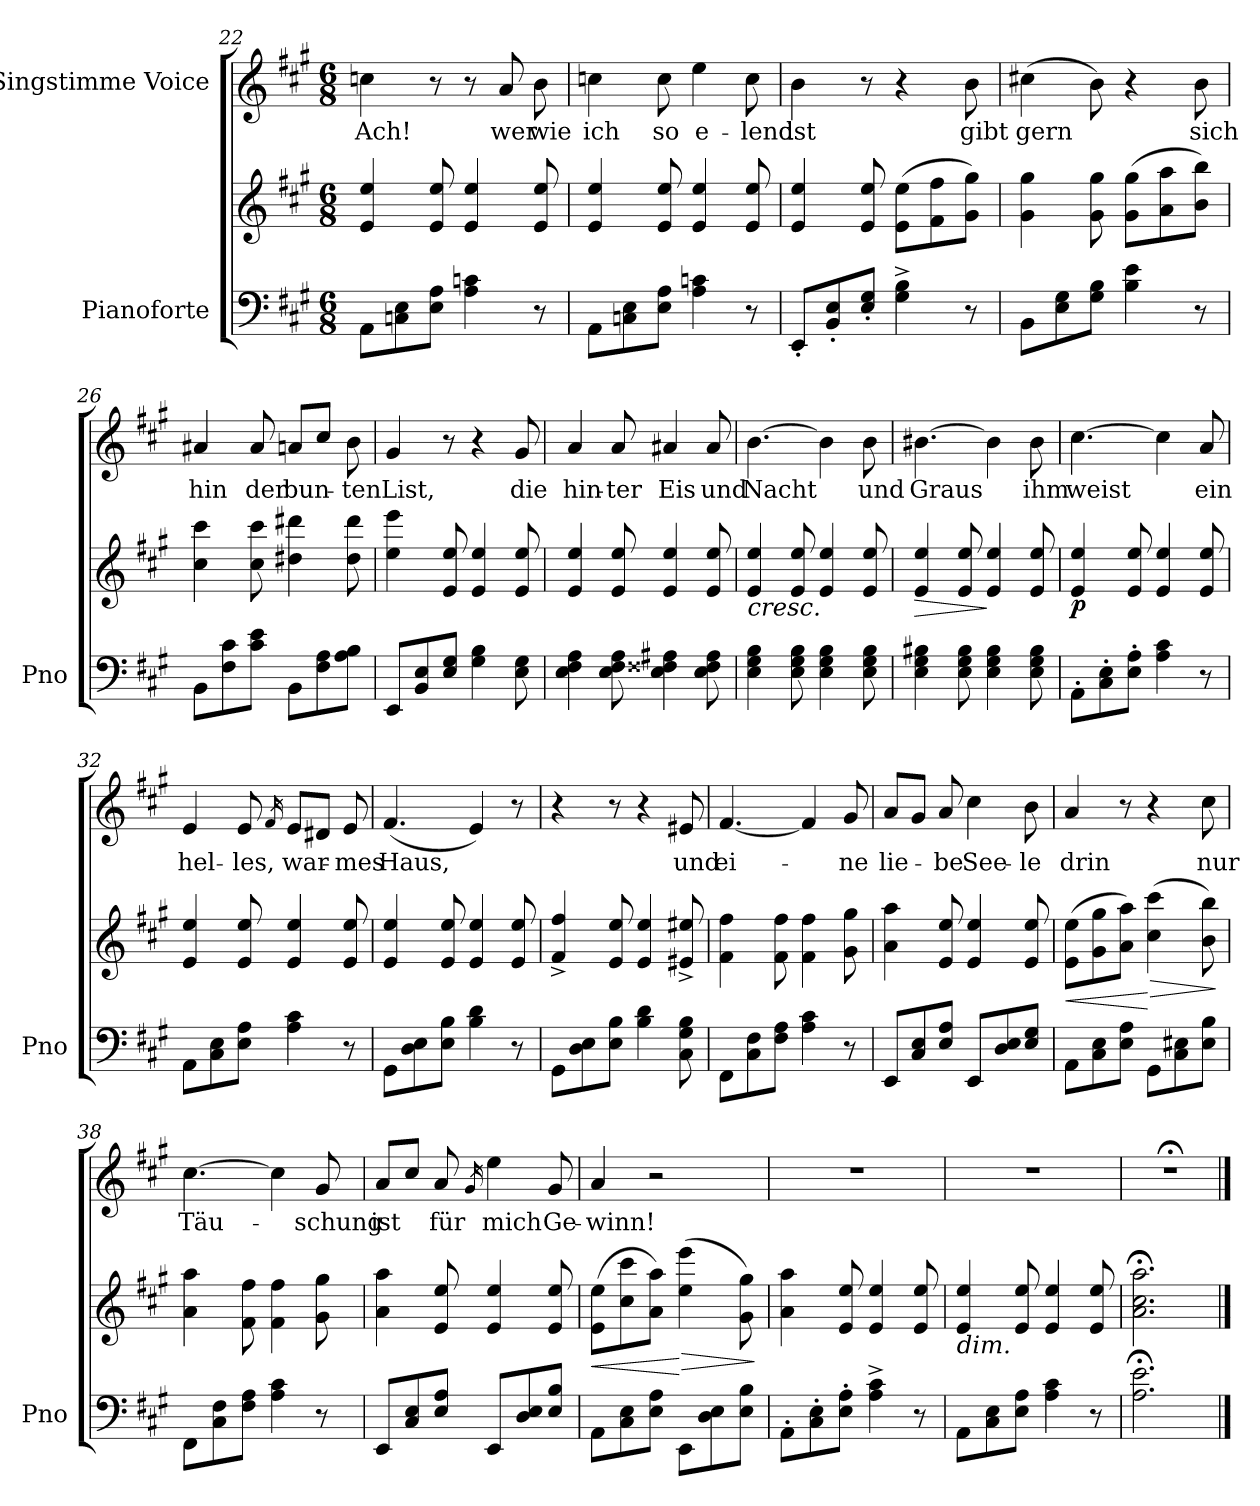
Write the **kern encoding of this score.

**kern	**kern	**dynam	**kern	**text
*part2	*part2	*part2	*part1	*part1
*staff3	*staff2	*staff2/3	*staff1	*staff1
*I"Pianoforte	*	*	*I"Singstimme Voice	*
*I'Pno	*	*	*	*
*clefF4	*clefG2	*	*clefG2	*
*k[f#c#g#]	*k[f#c#g#]	*	*k[f#c#g#]	*
*M6/8	*M6/8	*	*M6/8	*
=22	=22	=22	=22	=22
!	!	!	!	!LO:LY:b
8AA\L	4e/ 4ee/	.	4ccn\	Ach!
8Cn\ 8E\	.	.	.	.
8E\ 8A\J	8e/ 8ee/	.	8r	.
4A\ 4cn\	4e/ 4ee/	.	8r	.
!	!	!	!	!LO:LY:b
.	.	.	8a/	wer
!	!	!	!	!LO:LY:b
8r	8e/ 8ee/	.	8b\	wie
!!LO:PB:g=z
=23	=23	=23	=23	=23
!	!	!	!	!LO:LY:b
8AA\L	4e/ 4ee/	.	4ccn\	ich
8Cn\ 8E\	.	.	.	.
!	!	!	!	!LO:LY:b
8E\ 8A\J	8e/ 8ee/	.	8cc\	so
!	!	!	!	!LO:LY:b
4A\ 4cn\	4e/ 4ee/	.	4ee\	e-
!	!	!	!	!LO:LY:b
8r	8e/ 8ee/	.	8cc\	-lend
=24	=24	=24	=24	=24
!	!	!	!	!LO:LY:b
8EE'/L	4e/ 4ee/	.	4b\	ist
8BB/' 8E/'	.	.	.	.
8E/' 8G#/'J	8e/ 8ee/	.	8r	.
4G#\^ 4B\^	(8e\ 8ee\L	.	4r	.
.	8f#\ 8ff#\	.	.	.
!	!	!	!	!LO:LY:b
8r	8g#\ 8gg#\J)	.	8b\	gibt
=25	=25	=25	=25	=25
!	!	!	!	!LO:LY:b
8BB\L	4g#\ 4gg#\	.	(4cc#X\	gern
8E\ 8G#\	.	.	.	.
8G#\ 8B\J	8g#\ 8gg#\	.	8b\)	.
4B\ 4e\	(8g#\ 8gg#\L	.	4r	.
.	8a\ 8aa\	.	.	.
!	!	!	!	!LO:LY:b
8r	8b\ 8bb\J)	.	8b\	sich
=26	=26	=26	=26	=26
!	!	!	!	!LO:LY:b
8BB\L	4cc#\ 4ccc#\	.	4a#X/	hin
8F#\ 8c#\	.	.	.	.
!	!	!	!	!LO:LY:b
8c#\ 8e\J	8cc#\ 8ccc#\	.	8a#/	der
!	!	!	!	!LO:LY:b
8BB\L	4dd#X\ 4ddd#X\	.	8an/L	bun-
8F#\ 8A\	.	.	8cc#/J	.
!	!	!	!	!LO:LY:b
8A\ 8B\J	8dd#\ 8ddd#\	.	8b\	-ten
=27	=27	=27	=27	=27
!	!	!	!	!LO:LY:b
8EE/L	4ee\ 4eee\	.	4g#/	List,
8BB/ 8E/	.	.	.	.
8E/ 8G#/J	8e/ 8ee/	.	8r	.
4G#\ 4B\	4e/ 4ee/	.	4r	.
!	!	!	!	!LO:LY:b
8E\ 8G#\	8e/ 8ee/	.	8g#/	die
!!LO:LB:g=z
=28	=28	=28	=28	=28
!	!	!	!	!LO:LY:b
4E\ 4F#\ 4A\	4e/ 4ee/	.	4a/	hin-
!	!	!	!	!LO:LY:b
8E\ 8F#\ 8A\	8e/ 8ee/	.	8a/	-ter
!	!	!	!	!LO:LY:b
4E\ 4F##X\ 4A#X\	4e/ 4ee/	.	4a#X/	Eis
!	!	!	!	!LO:LY:b
8E\ 8F##\ 8A#\	8e/ 8ee/	.	8a#/	und
!!LO:LB:g=z
=29	=29	=29	=29	=29
!	!LO:TX:b:i:t=cresc.	!	!	!
!	!	!	!	!LO:LY:b
4E\ 4G#\ 4B\	4e/ 4ee/	.	[4.b\	Nacht
8E\ 8G#\ 8B\	8e/ 8ee/	.	.	.
4E\ 4G#\ 4B\	4e/ 4ee/	.	4b\]	.
!	!	!	!	!LO:LY:b
8E\ 8G#\ 8B\	8e/ 8ee/	.	8b\	und
=30	=30	=30	=30	=30
!	!	!LO:HP:b	!	!LO:LY:b
4E\ 4G#\ 4B#X\	4e/ 4ee/	>	[4.b#X\	Graus
8E\ 8G#\ 8B#\	8e/ 8ee/	.	.	.
4E\ 4G#\ 4B#\	4e/ 4ee/	]	4b#\]	.
!	!	!	!	!LO:LY:b
8E\ 8G#\ 8B#\	8e/ 8ee/	.	8b#\	ihm
=31	=31	=31	=31	=31
!	!	!LO:DY:b	!	!LO:LY:b
8AA'\L	4e/ 4ee/	p	[4.cc#\	weist
8C#\' 8E\'	.	.	.	.
8E\' 8A\'J	8e/ 8ee/	.	.	.
4A\ 4c#\	4e/ 4ee/	.	4cc#\]	.
!	!	!	!	!LO:LY:b
8r	8e/ 8ee/	.	8a/	ein
=32	=32	=32	=32	=32
!	!	!	!	!LO:LY:b
8AA\L	4e/ 4ee/	.	4e/	hel-
8C#\ 8E\	.	.	.	.
!	!	!	!	!LO:LY:b
8E\ 8A\J	8e/ 8ee/	.	8e/	-les,
.	.	.	16qf#/	.
!	!	!	!	!LO:LY:b
4A\ 4c#\	4e/ 4ee/	.	8e/L	war-
.	.	.	8d#X/J	.
!	!	!	!	!LO:LY:b
8r	8e/ 8ee/	.	8e/	-mes
=33	=33	=33	=33	=33
!	!	!	!	!LO:LY:b
8GG#\L	4e/ 4ee/	.	(4.f#/	Haus,
8D\ 8E\	.	.	.	.
8E\ 8B\J	8e/ 8ee/	.	.	.
4B\ 4d\	4e/ 4ee/	.	4e/)	.
8r	8e/ 8ee/	.	8r	.
!!LO:LB:g=z
=34	=34	=34	=34	=34
8GG#\L	4f#/^ 4ff#/^	.	4r	.
8D\ 8E\	.	.	.	.
8E\ 8B\J	8e/ 8ee/	.	8r	.
4B\ 4d\	4e/ 4ee/	.	4r	.
!	!	!	!	!LO:LY:b
8C#\ 8G#\ 8B\	8e#X/^ 8ee#X/^	.	8e#X/	und
=35	=35	=35	=35	=35
!	!	!	!	!LO:LY:b
8FF#\L	4f#\ 4ff#\	.	[4.f#/	ei-
8C#\ 8F#\	.	.	.	.
8F#\ 8A\J	8f#\ 8ff#\	.	.	.
4A\ 4c#\	4f#\ 4ff#\	.	4f#/]	.
!	!	!	!	!LO:LY:b
8r	8g#\ 8gg#\	.	8g#/	-ne
=36	=36	=36	=36	=36
!	!	!	!	!LO:LY:b
8EE/L	4a\ 4aa\	.	8a/L	lie-
8C#/ 8E/	.	.	8g#/J	.
!	!	!	!	!LO:LY:b
8E/ 8A/J	8e/ 8ee/	.	8a/	-be
!	!	!	!	!LO:LY:b
8EE/L	4e/ 4ee/	.	4cc#\	See-
8D/ 8E/	.	.	.	.
!	!	!	!	!LO:LY:b
8E/ 8G#/J	8e/ 8ee/	.	8b\	-le
=37	=37	=37	=37	=37
!	!	!LO:HP:b	!	!LO:LY:b
8AA\L	(8e\ 8ee\L	<	4a/	drin
8C#\ 8E\	8g#\ 8gg#\	.	.	.
8E\ 8A\J	8a\ 8aa\J)	.	8r	.
!	!	!LO:HP:n=1:b	!	!
8GG#\L	(4cc#\ 4ccc#\	[ >	4r	.
8C#\ 8E#X\	.	.	.	.
!	!	!	!	!LO:LY:b
8E#\ 8B\J	8b\ 8bb\)	.	8cc#\	nur
.	.	]	.	.
=38	=38	=38	=38	=38
!	!	!	!	!LO:LY:b
8FF#\L	4a\ 4aa\	.	[4.cc#\	Täu-
8C#\ 8F#\	.	.	.	.
8F#\ 8A\J	8f#\ 8ff#\	.	.	.
4A\ 4c#\	4f#\ 4ff#\	.	4cc#\]	.
!	!	!	!	!LO:LY:b
8r	8g#\ 8gg#\	.	8g#/	-schung
!!LO:PB:g=z
=39	=39	=39	=39	=39
!	!	!	!	!LO:LY:b
8EE/L	4a\ 4aa\	.	8a/L	ist
8C#/ 8E/	.	.	8cc#/J	.
!	!	!	!	!LO:LY:b
8E/ 8A/J	8e/ 8ee/	.	8a/	für
.	.	.	16qg#/	.
!	!	!	!	!LO:LY:b
8EE/L	4e/ 4ee/	.	4ee\	mich
8D/ 8E/	.	.	.	.
!	!	!	!	!LO:LY:b
8E/ 8B/J	8e/ 8ee/	.	8g#/	Ge-
=40	=40	=40	=40	=40
!	!	!LO:HP:b	!	!LO:LY:b
8AA\L	(8e\ 8ee\L	<	4a/	-winn!
8C#\ 8E\	8cc#\ 8ccc#\	.	.	.
8E\ 8A\J	8a\ 8aa\J)	.	2r	.
!	!	!LO:HP:n=1:b	!	!
8EE\L	(4ee\ 4eee\	[ >	.	.
8D\ 8E\	.	.	.	.
8E\ 8B\J	8g#\ 8gg#\)	.	.	.
.	.	]	.	.
=41	=41	=41	=41	=41
8AA'\L	4a\ 4aa\	.	2.r	.
8C#\' 8E\'	.	.	.	.
8E\' 8A\'J	8e/ 8ee/	.	.	.
4A\^ 4c#\^	4e/ 4ee/	.	.	.
8r	8e/ 8ee/	.	.	.
=42	=42	=42	=42	=42
!	!LO:TX:b:i:t=dim.	!	!	!
8AA\L	4e/ 4ee/	.	2.r	.
8C#\ 8E\	.	.	.	.
8E\ 8A\J	8e/ 8ee/	.	.	.
4A\ 4c#\	4e/ 4ee/	.	.	.
8r	8e/ 8ee/	.	.	.
=43	=43	=43	=43	=43
2.A\;< 2.e\;<	2.a\;< 2.cc#\;< 2.aa\;<	.	2.r;<	.
==	==	==	==	==
*-	*-	*-	*-	*-
